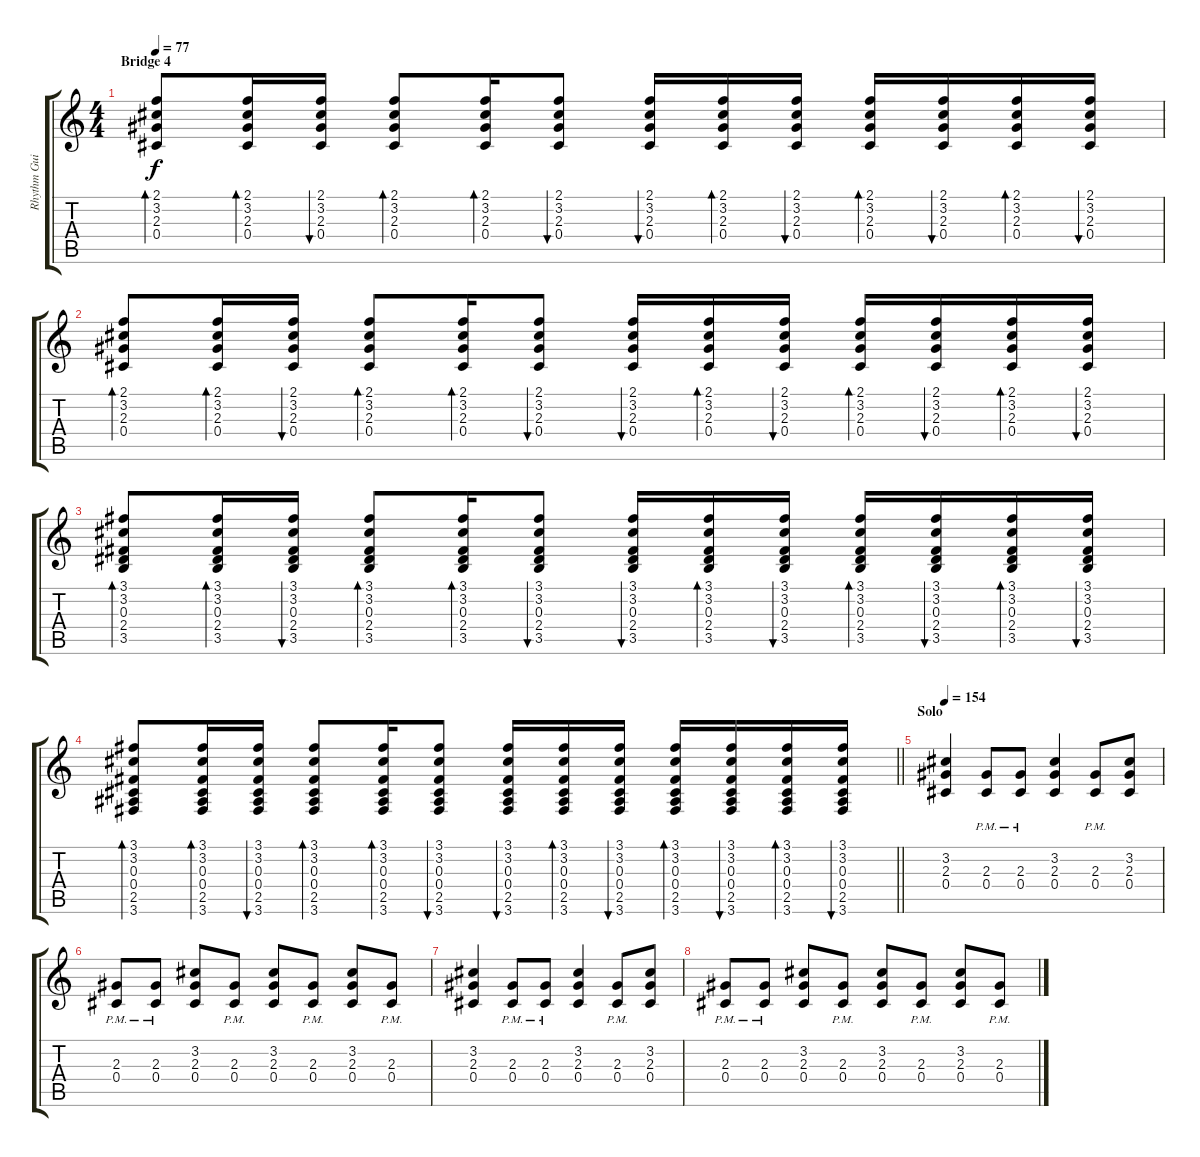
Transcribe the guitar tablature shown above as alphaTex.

\track ("Rhythm Guitar" "Rhythm Gui") {instrument acousticguitarsteel}
\staff {score tabs}
\tuning (Eb4 Bb3 Gb3 Db3 Ab2 Eb2) {hide}
\ts (4 4)
\section ("" "Bridge 4")
\tempo 77
\clef g2
\ks c
(2.1 3.2 2.3 0.4).8{bd 60 dy f} (2.1 3.2 2.3 0.4).16{bd 30} (2.1 3.2 2.3 0.4).16{bu 30} (2.1 3.2 2.3 0.4).8{bd 30} (2.1 3.2 2.3 0.4).16{bd 30} (2.1 3.2 2.3 0.4).8{bu 30} (2.1 3.2 2.3 0.4).16{bu 30} (2.1 3.2 2.3 0.4).16{bd 30} (2.1 3.2 2.3 0.4).16{bu 30} (2.1 3.2 2.3 0.4).16{bd 30} (2.1 3.2 2.3 0.4).16{bu 30} (2.1 3.2 2.3 0.4).16{bd 30} (2.1 3.2 2.3 0.4).16{bu 30} |
(2.1 3.2 2.3 0.4).8{bd 60} (2.1 3.2 2.3 0.4).16{bd 30} (2.1 3.2 2.3 0.4).16{bu 30} (2.1 3.2 2.3 0.4).8{bd 30} (2.1 3.2 2.3 0.4).16{bd 30} (2.1 3.2 2.3 0.4).8{bu 30} (2.1 3.2 2.3 0.4).16{bu 30} (2.1 3.2 2.3 0.4).16{bd 30} (2.1 3.2 2.3 0.4).16{bu 30} (2.1 3.2 2.3 0.4).16{bd 30} (2.1 3.2 2.3 0.4).16{bu 30} (2.1 3.2 2.3 0.4).16{bd 30} (2.1 3.2 2.3 0.4).16{bu 30} |
(3.1 3.2 0.3 2.4 3.5).8{bd 60} (3.1 3.2 0.3 2.4 3.5).16{bd 30} (3.1 3.2 0.3 2.4 3.5).16{bu 30} (3.1 3.2 0.3 2.4 3.5).8{bd 30} (3.1 3.2 0.3 2.4 3.5).16{bd 30} (3.1 3.2 0.3 2.4 3.5).8{bu 30} (3.1 3.2 0.3 2.4 3.5).16{bu 30} (3.1 3.2 0.3 2.4 3.5).16{bd 30} (3.1 3.2 0.3 2.4 3.5).16{bu 30} (3.1 3.2 0.3 2.4 3.5).16{bd 30} (3.1 3.2 0.3 2.4 3.5).16{bu 30} (3.1 3.2 0.3 2.4 3.5).16{bd 30} (3.1 3.2 0.3 2.4 3.5).16{bu 30} |
\barLineRight lightlight
(3.1 3.2 0.3 0.4 2.5 3.6).8{bd 60} (3.1 3.2 0.3 0.4 2.5 3.6).16{bd 30} (3.1 3.2 0.3 0.4 2.5 3.6).16{bu 30} (3.1 3.2 0.3 0.4 2.5 3.6).8{bd 30} (3.1 3.2 0.3 0.4 2.5 3.6).16{bd 30} (3.1 3.2 0.3 0.4 2.5 3.6).8{bu 30} (3.1 3.2 0.3 0.4 2.5 3.6).16{bu 30} (3.1 3.2 0.3 0.4 2.5 3.6).16{bd 30} (3.1 3.2 0.3 0.4 2.5 3.6).16{bu 30} (3.1 3.2 0.3 0.4 2.5 3.6).16{bd 30} (3.1 3.2 0.3 0.4 2.5 3.6).16{bu 30} (3.1 3.2 0.3 0.4 2.5 3.6).16{bd 30} (3.1 3.2 0.3 0.4 2.5 3.6).16{bu 30} |
\section ("" "Solo")
\tempo 154
(3.2 2.3 0.4).4 (2.3{pm} 0.4{pm}).8 (2.3{pm} 0.4{pm}).8 (3.2 2.3 0.4).4 (2.3{pm} 0.4{pm}).8 (3.2 2.3 0.4).8 |
(2.3{pm} 0.4{pm}).8 (2.3{pm} 0.4{pm}).8 (3.2 2.3 0.4).8 (2.3{pm} 0.4{pm}).8 (3.2 2.3 0.4).8 (2.3{pm} 0.4{pm}).8 (3.2 2.3 0.4).8 (2.3{pm} 0.4{pm}).8 |
(3.2 2.3 0.4).4 (2.3{pm} 0.4{pm}).8 (2.3{pm} 0.4{pm}).8 (3.2 2.3 0.4).4 (2.3{pm} 0.4{pm}).8 (3.2 2.3 0.4).8 |
(2.3{pm} 0.4{pm}).8 (2.3{pm} 0.4{pm}).8 (3.2 2.3 0.4).8 (2.3{pm} 0.4{pm}).8 (3.2 2.3 0.4).8 (2.3{pm} 0.4{pm}).8 (3.2 2.3 0.4).8 (2.3{pm} 0.4{pm}).8
